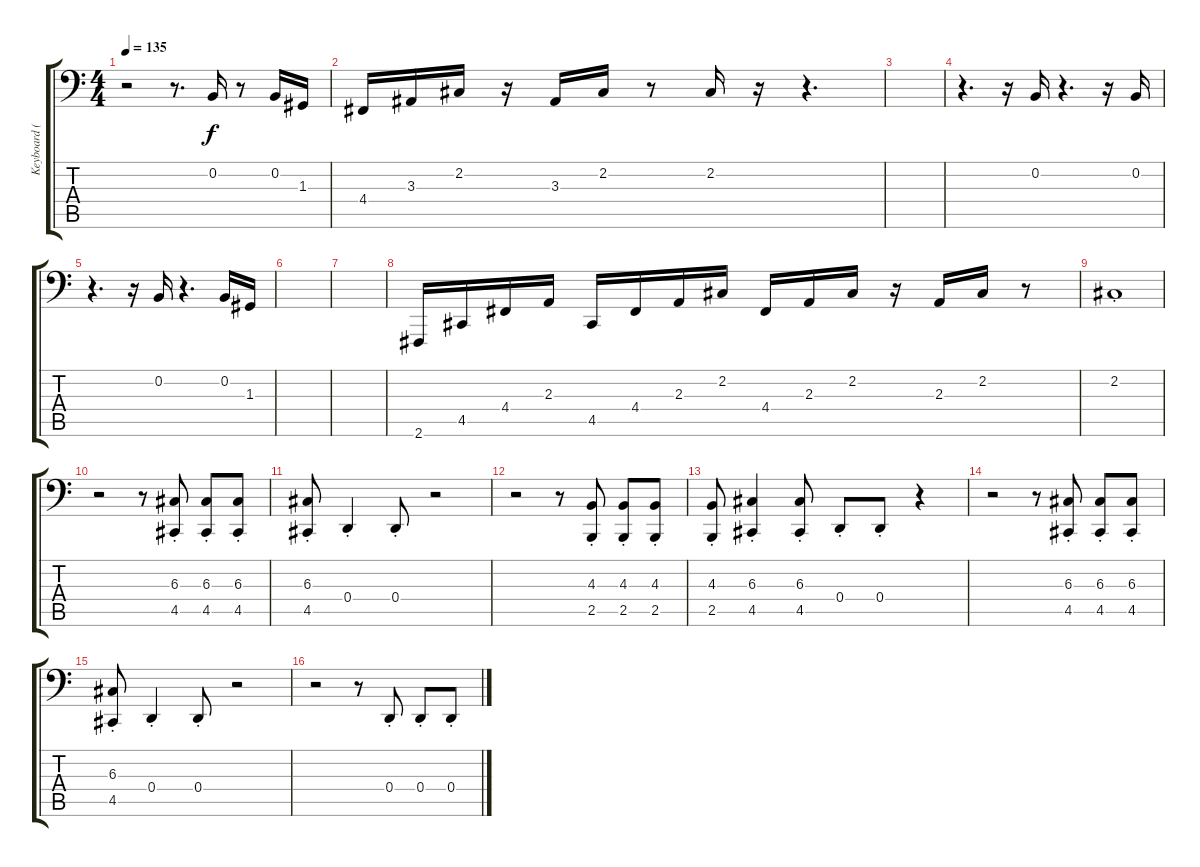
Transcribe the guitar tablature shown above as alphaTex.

\track ("Keyboard (Bass)" "Keyboard (") {instrument stringensemble1}
\staff {score tabs}
\tuning (E3 B2 G2 D2 A1 E1) {hide}
\ts (4 4)
\tempo 135
\clef f4
\ks c
r.2{dy f} r.8{d} 0.2.16 r.8 0.2.16 1.3.16 |
4.4.16 3.3.16 2.2.16 r.16 3.3.16 2.2.16 r.8 2.2.16 r.16 r.4{d} |
|
r.4{d} r.16 0.2.16 r.4{d} r.16 0.2.16 |
r.4{d} r.16 0.2.16 r.4{d} 0.2.16 1.3.16 |
|
|
2.6.16{instrument harpsichord} 4.5.16 4.4.16 2.3.16 4.5.16 4.4.16 2.3.16 2.2.16 4.4.16 2.3.16 2.2.16 r.16 2.3.16 2.2.16 r.8 |
2.2{st}.1 |
r.2{instrument stringensemble1} r.8 (6.3{st} 4.5{st}).8 (6.3{st} 4.5{st}).8 (6.3{st} 4.5{st}).8 |
(6.3{st} 4.5{st}).8 0.4{st}.4 0.4{st}.8 r.2 |
r.2 r.8 (4.3{st} 2.5{st}).8 (4.3{st} 2.5{st}).8 (4.3{st} 2.5{st}).8 |
(4.3{st} 2.5{st}).8 (6.3{st} 4.5{st}).4 (6.3{st} 4.5{st}).8 0.4{st}.8 0.4{st}.8 r.4 |
r.2 r.8 (6.3{st} 4.5{st}).8 (6.3{st} 4.5{st}).8 (6.3{st} 4.5{st}).8 |
(6.3{st} 4.5{st}).8 0.4{st}.4 0.4{st}.8 r.2 |
r.2 r.8 0.4{st}.8 0.4{st}.8 0.4{st}.8
